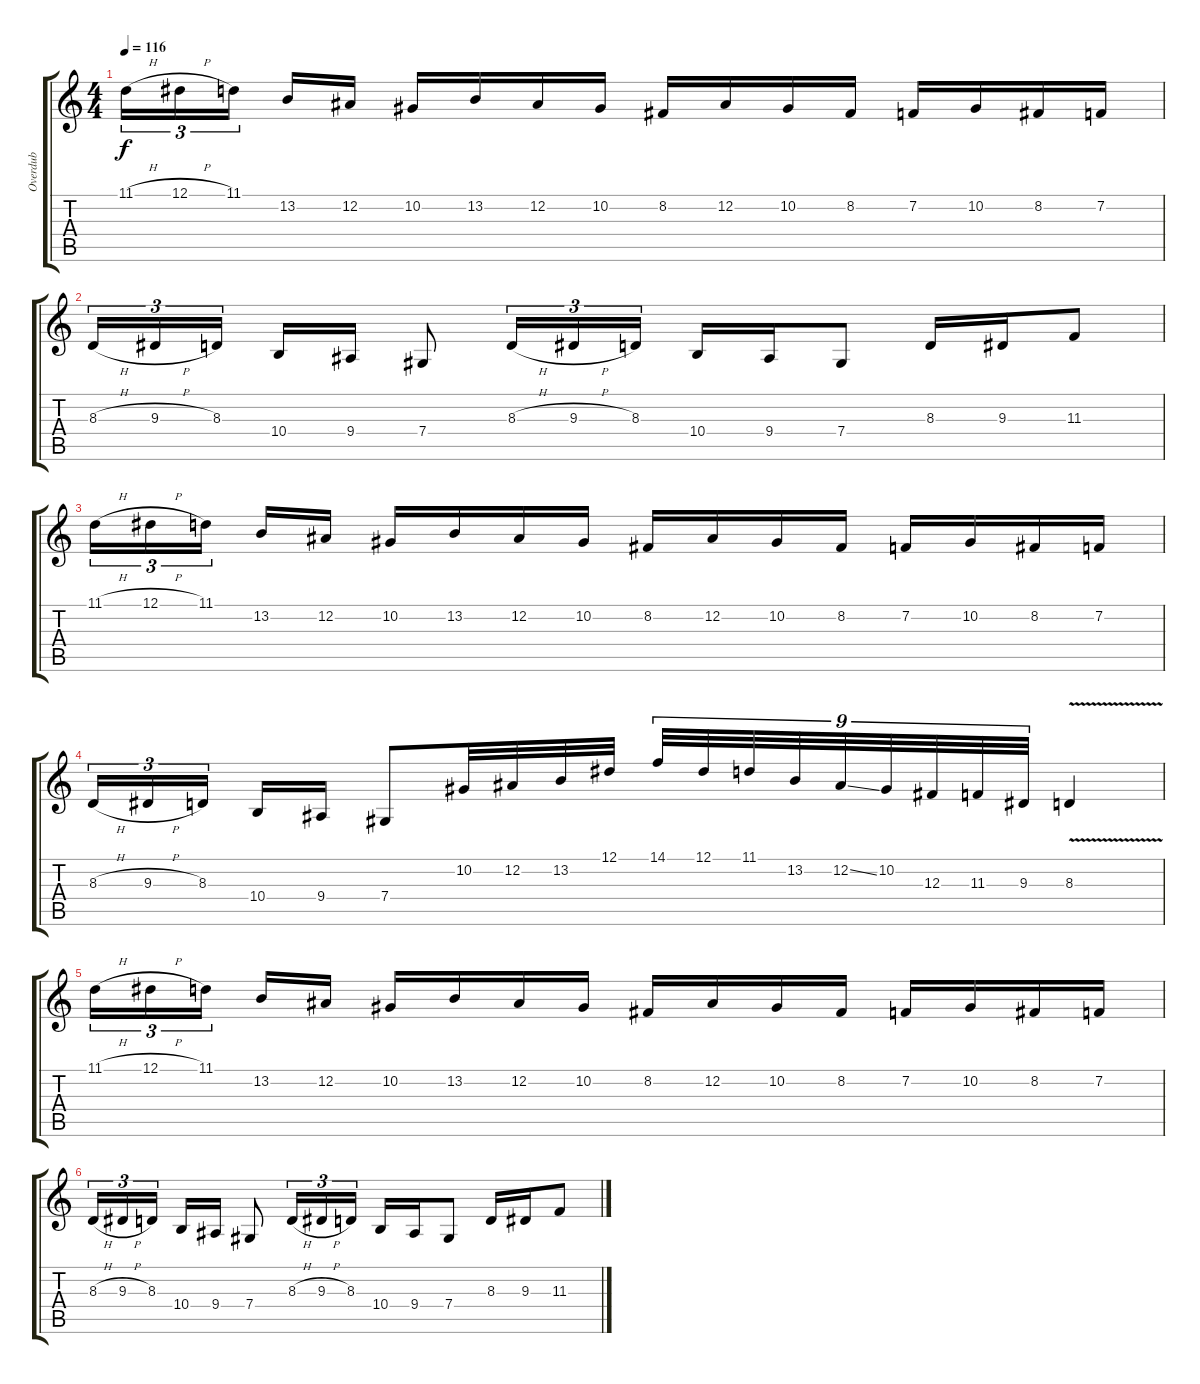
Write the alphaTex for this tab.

\track ("Overdub" "Overdub") {instrument viola}
\staff {score tabs}
\tuning (Eb4 Bb3 Gb3 Db3 Ab2 Eb2) {hide}
\ts (4 4)
\tempo 116
\clef g2
\ks c
11.1{h}.16{tu (3 2) dy f} 12.1{h}.16{tu (3 2)} 11.1.16{tu (3 2)} 13.2.16 12.2.16 10.2.16 13.2.16 12.2.16 10.2.16 8.2.16 12.2.16 10.2.16 8.2.16 7.2.16 10.2.16 8.2.16 7.2.16 |
8.3{h}.16{tu (3 2)} 9.3{h}.16{tu (3 2)} 8.3.16{tu (3 2)} 10.4.16 9.4.16 7.4.8 8.3{h}.16{tu (3 2)} 9.3{h}.16{tu (3 2)} 8.3.16{tu (3 2)} 10.4.16 9.4.16 7.4.8 8.3.16 9.3.16 11.3.8 |
11.1{h}.16{tu (3 2)} 12.1{h}.16{tu (3 2)} 11.1.16{tu (3 2)} 13.2.16 12.2.16 10.2.16 13.2.16 12.2.16 10.2.16 8.2.16 12.2.16 10.2.16 8.2.16 7.2.16 10.2.16 8.2.16 7.2.16 |
8.3{h}.16{tu (3 2)} 9.3{h}.16{tu (3 2)} 8.3.16{tu (3 2)} 10.4.16 9.4.16 7.4.8 10.2.32 12.2.32 13.2.32 12.1.32 14.1.32{tu (9 8)} 12.1.32{tu (9 8)} 11.1.32{tu (9 8)} 13.2.32{tu (9 8)} 12.2{ss}.32{tu (9 8)} 10.2.32{tu (9 8)} 12.3.32{tu (9 8)} 11.3.32{tu (9 8)} 9.3.32{tu (9 8)} 8.3{v}.4 |
11.1{h}.16{tu (3 2)} 12.1{h}.16{tu (3 2)} 11.1.16{tu (3 2)} 13.2.16 12.2.16 10.2.16 13.2.16 12.2.16 10.2.16 8.2.16 12.2.16 10.2.16 8.2.16 7.2.16 10.2.16 8.2.16 7.2.16 |
8.3{h}.16{tu (3 2)} 9.3{h}.16{tu (3 2)} 8.3.16{tu (3 2)} 10.4.16 9.4.16 7.4.8 8.3{h}.16{tu (3 2)} 9.3{h}.16{tu (3 2)} 8.3.16{tu (3 2)} 10.4.16 9.4.16 7.4.8 8.3.16 9.3.16 11.3.8
